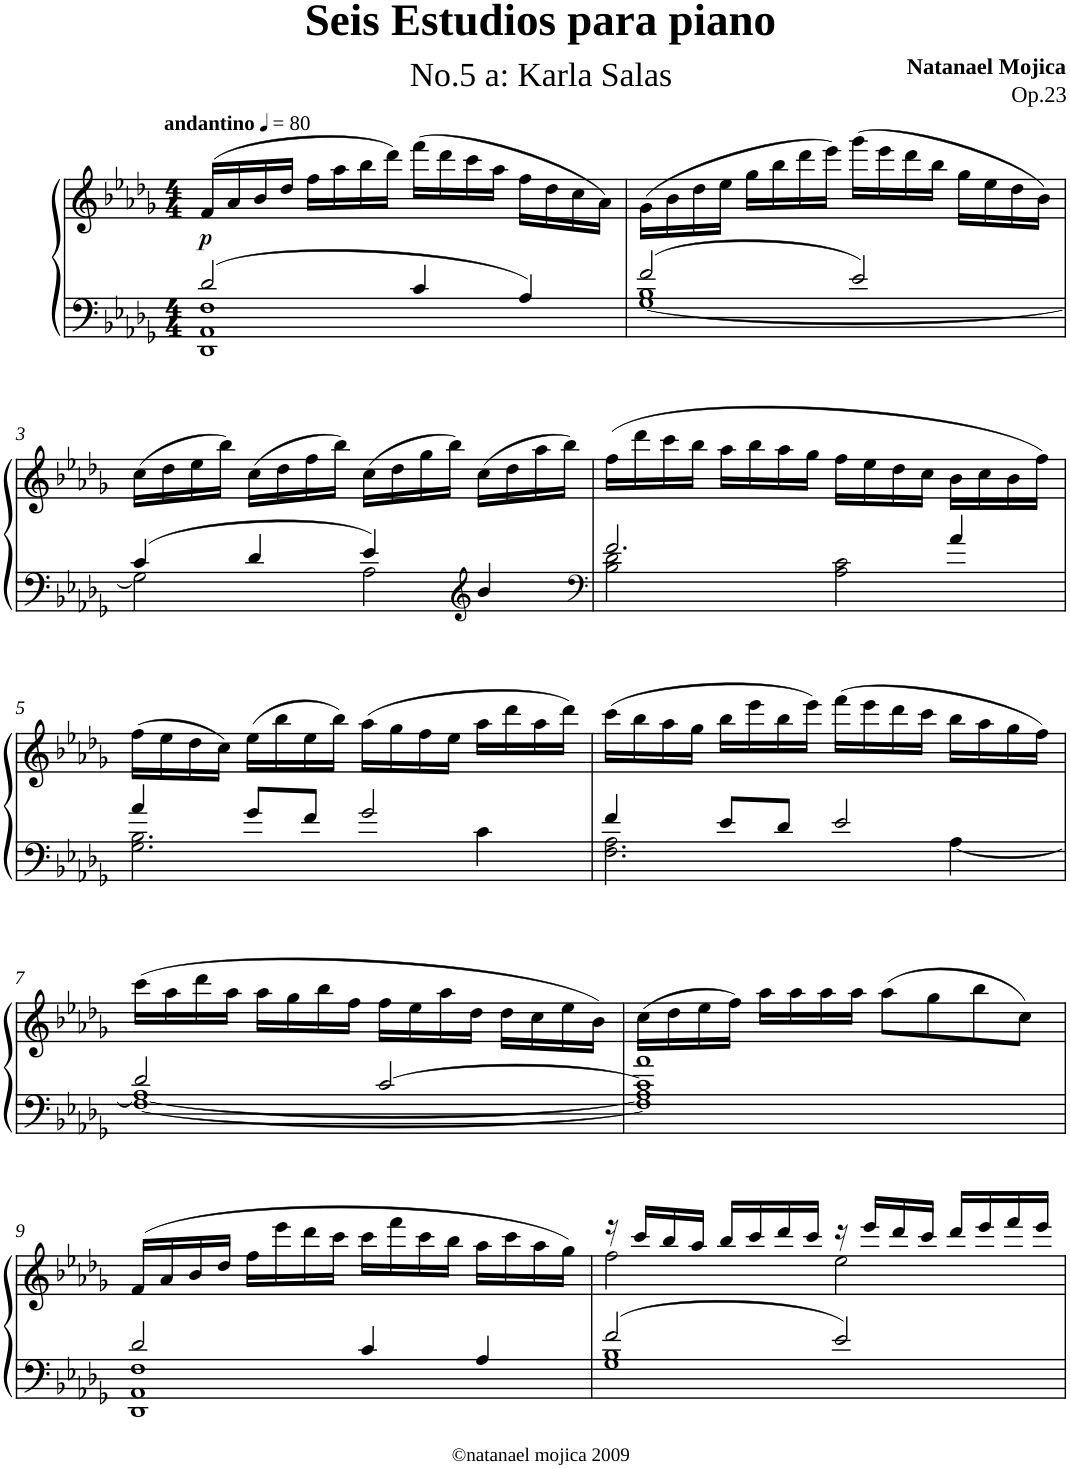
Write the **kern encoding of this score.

**kern	**kern	**dynam
*part1	*part1	*part1
*staff2	*staff1	*staff1/2
*I"Piano	*	*
*I'Pno	*	*
*clefF4	*clefG2	*
*k[b-e-a-d-g-]	*k[b-e-a-d-g-]	*
*D-:	*D-:	*
*M4/4	*M4/4	*
*MM80	*MM80	*
=1	=1	=1
*^	*	*
!	!	!LO:TX:a:B:t=andantino	!
!	!	!	!LO:DY:b
2d-/	1DD- 1AA- 1F	(>16f/LL	p
.	.	16a-/	.
.	.	16b-/	.
.	.	16dd-/JJ	.
.	.	16ff\LL	.
.	.	16aa-\	.
.	.	16bb-\	.
.	.	16ddd-\JJ)	.
4c/	.	(>16fff\LL	.
.	.	16ddd-\	.
.	.	16ccc\	.
.	.	16aa-\JJ	.
4A-/	.	16ff\LL	.
.	.	16dd-\	.
.	.	16cc\	.
.	.	16a-\JJ)	.
=2	=2	=2	=2
2f/	[<1G- 1B-	(>16g-\LL	.
.	.	16b-\	.
.	.	16dd-\	.
.	.	16ee-\JJ	.
.	.	16gg-\LL	.
.	.	16bb-\	.
.	.	16ddd-\	.
.	.	16eee-\JJ)	.
2e-/	.	(>16ggg-\LL	.
.	.	16eee-\	.
.	.	16ddd-\	.
.	.	16bb-\JJ	.
.	.	16gg-\LL	.
.	.	16ee-\	.
.	.	16dd-\	.
.	.	16b-\JJ)	.
!!LO:LB:g=z
=3	=3	=3	=3
4c/	2G-\]	(>16cc\LL	.
.	.	16dd-\	.
.	.	16ee-\	.
.	.	16bb-\JJ)	.
4d-/	.	(>16cc\LL	.
.	.	16dd-\	.
.	.	16ff\	.
.	.	16bb-\JJ)	.
4e-/	2A-\	(>16cc\LL	.
.	.	16dd-\	.
.	.	16gg-\	.
.	.	16bb-\JJ)	.
*clefG2	*	*	*
4b-/	.	(>16cc\LL	.
.	.	16dd-\	.
.	.	16aa-\	.
.	.	16bb-\JJ)	.
=4	=4	=4	=4
*clefF4	*	*	*
2.f/	2B-\ 2d-\	(>16ff\LL	.
.	.	16ddd-\	.
.	.	16ccc\	.
.	.	16bb-\JJ	.
.	.	16aa-\LL	.
.	.	16bb-\	.
.	.	16aa-\	.
.	.	16gg-\JJ	.
.	2A-\ 2c\	16ff\LL	.
.	.	16ee-\	.
.	.	16dd-\	.
.	.	16cc\JJ	.
4a-/	.	16b-\LL	.
.	.	16cc\	.
.	.	16b-\	.
.	.	16ff\JJ)	.
!!LO:LB:g=z
=5	=5	=5	=5
4a-/	2.G-\ 2.B-\	(>16ff\LL	.
.	.	16ee-\	.
.	.	16dd-\	.
.	.	16cc\JJ)	.
8g-/L	.	(>16ee-\LL	.
.	.	16bb-\	.
8f/J	.	16ee-\	.
.	.	16bb-\JJ)	.
2g-/	.	(>16aa-\LL	.
.	.	16gg-\	.
.	.	16ff\	.
.	.	16ee-\JJ	.
.	4c\	16aa-\LL	.
.	.	16ddd-\	.
.	.	16aa-\	.
.	.	16ddd-\JJ)	.
=6	=6	=6	=6
4f/	2.F\ 2.A-\	(>16ccc\LL	.
.	.	16bb-\	.
.	.	16aa-\	.
.	.	16gg-\JJ	.
8e-/L	.	16bb-\LL	.
.	.	16eee-\	.
8d-/J	.	16bb-\	.
.	.	16eee-\JJ)	.
2e-/	.	(>16fff\LL	.
.	.	16eee-\	.
.	.	16ddd-\	.
.	.	16ccc\JJ	.
.	[<4A-\	16bb-\LL	.
.	.	16aa-\	.
.	.	16gg-\	.
.	.	16ff\JJ)	.
!!LO:LB:g=z
=7	=7	=7	=7
2d-/	[<1F 1A-_	(>16ccc\LL	.
.	.	16aa-\	.
.	.	16ddd-\	.
.	.	16aa-\JJ	.
.	.	16aa-\LL	.
.	.	16gg-\	.
.	.	16bb-\	.
.	.	16ff\JJ	.
[>2c/	.	16ff\LL	.
.	.	16ee-\	.
.	.	16aa-\	.
.	.	16dd-\JJ	.
.	.	16dd-\LL	.
.	.	16cc\	.
.	.	16ee-\	.
.	.	16b-\JJ)	.
=8	=8	=8	=8
1c] 1a-	1F] 1A-]	(>16cc\LL	.
.	.	16dd-\	.
.	.	16ee-\	.
.	.	16ff\JJ)	.
.	.	16aa-\LL	.
.	.	16aa-\	.
.	.	16aa-\	.
.	.	16aa-\JJ	.
.	.	(>8aa-\L	.
.	.	8gg-\	.
.	.	8bb-\	.
.	.	8cc\J)	.
!!LO:LB:g=z
=9	=9	=9	=9
2d-/	1DD- 1AA- 1F	(>16f/LL	.
.	.	16a-/	.
.	.	16b-/	.
.	.	16dd-/JJ	.
.	.	16ff\LL	.
.	.	16eee-\	.
.	.	16ddd-\	.
.	.	16ccc\JJ	.
4c/	.	16ccc\LL	.
.	.	16fff\	.
.	.	16ccc\	.
.	.	16bb-\JJ	.
4A-/	.	16aa-\LL	.
.	.	16ccc\	.
.	.	16aa-\	.
.	.	16gg-\JJ)	.
=10	=10	=10	=10
*	*	*^	*
2f/	1G- 1B-	16r	2ff\	.
.	.	16ccc/LL	.	.
.	.	16bb-/	.	.
.	.	16aa-/JJ	.	.
.	.	16bb-/LL	.	.
.	.	16ccc/	.	.
.	.	16ddd-/	.	.
.	.	16ccc/JJ	.	.
2e-/	.	16r	2ee-\	.
.	.	16eee-/LL	.	.
.	.	16ddd-/	.	.
.	.	16ccc/JJ	.	.
.	.	16ddd-/LL	.	.
.	.	16eee-/	.	.
.	.	16fff/	.	.
.	.	16eee-/JJ	.	.
*v	*v	*	*	*
*	*v	*v	*
=	=	=
*-	*-	*-
